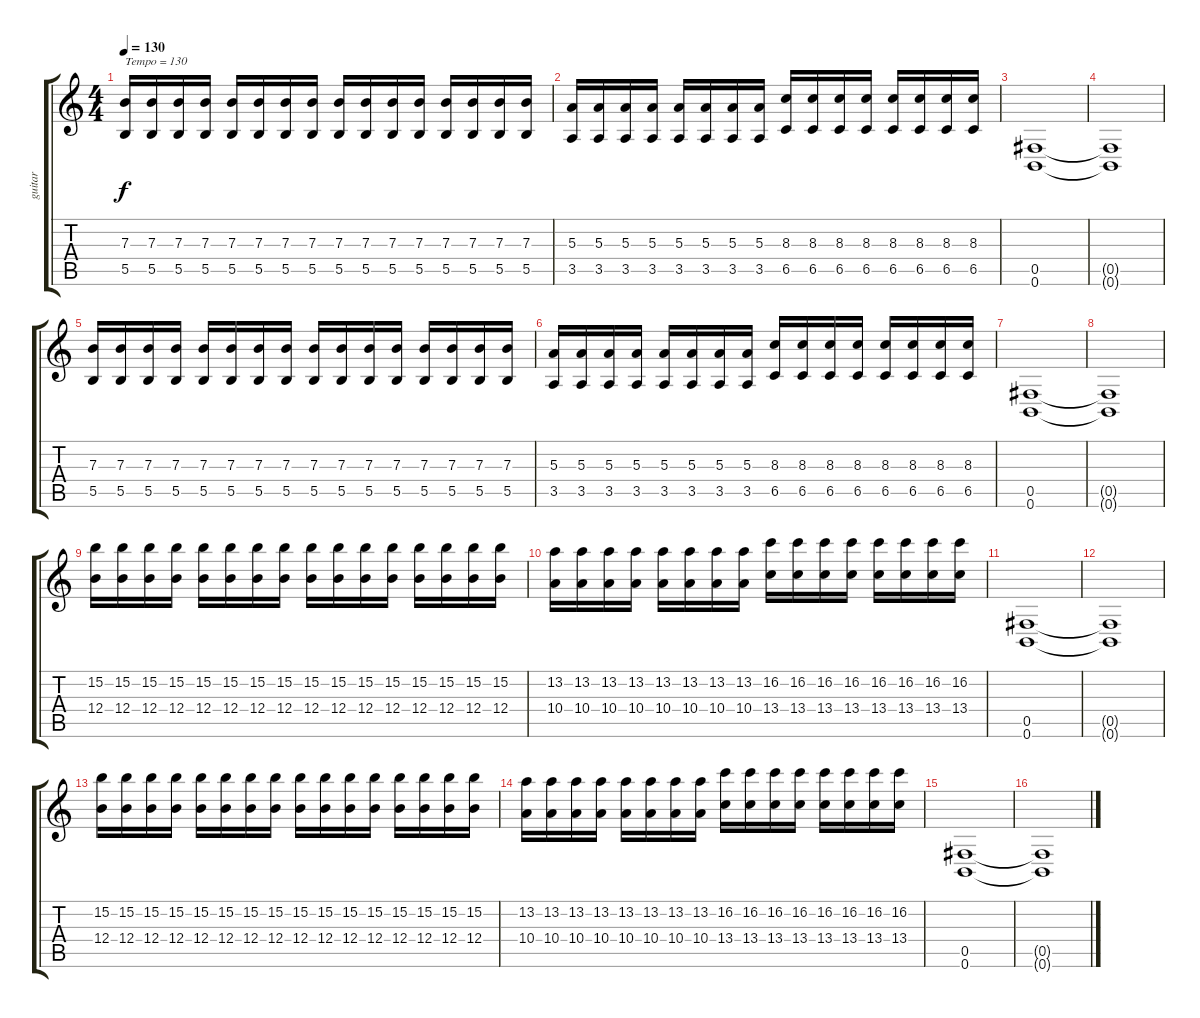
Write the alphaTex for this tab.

\track ("guitar" "guitar") {instrument distortionguitar}
\staff {score tabs}
\tuning (Db4 Ab3 E3 B2 Gb2 B1) {hide}
\ts (4 4)
\tempo 130
\clef g2
\ks c
(7.3 5.5).16{txt "Tempo = 130" dy f instrument distortionguitar} (7.3 5.5).16 (7.3 5.5).16 (7.3 5.5).16 (7.3 5.5).16 (7.3 5.5).16 (7.3 5.5).16 (7.3 5.5).16 (7.3 5.5).16 (7.3 5.5).16 (7.3 5.5).16 (7.3 5.5).16 (7.3 5.5).16 (7.3 5.5).16 (7.3 5.5).16 (7.3 5.5).16 |
(5.3 3.5).16 (5.3 3.5).16 (5.3 3.5).16 (5.3 3.5).16 (5.3 3.5).16 (5.3 3.5).16 (5.3 3.5).16 (5.3 3.5).16 (8.3 6.5).16 (8.3 6.5).16 (8.3 6.5).16 (8.3 6.5).16 (8.3 6.5).16 (8.3 6.5).16 (8.3 6.5).16 (8.3 6.5).16 |
(0.5 0.6).1 |
(0.5{t} 0.6{t}).1 |
(7.3 5.5).16 (7.3 5.5).16 (7.3 5.5).16 (7.3 5.5).16 (7.3 5.5).16 (7.3 5.5).16 (7.3 5.5).16 (7.3 5.5).16 (7.3 5.5).16 (7.3 5.5).16 (7.3 5.5).16 (7.3 5.5).16 (7.3 5.5).16 (7.3 5.5).16 (7.3 5.5).16 (7.3 5.5).16 |
(5.3 3.5).16 (5.3 3.5).16 (5.3 3.5).16 (5.3 3.5).16 (5.3 3.5).16 (5.3 3.5).16 (5.3 3.5).16 (5.3 3.5).16 (8.3 6.5).16 (8.3 6.5).16 (8.3 6.5).16 (8.3 6.5).16 (8.3 6.5).16 (8.3 6.5).16 (8.3 6.5).16 (8.3 6.5).16 |
(0.5 0.6).1 |
(0.5{t} 0.6{t}).1 |
(15.2 12.4).16 (15.2 12.4).16 (15.2 12.4).16 (15.2 12.4).16 (15.2 12.4).16 (15.2 12.4).16 (15.2 12.4).16 (15.2 12.4).16 (15.2 12.4).16 (15.2 12.4).16 (15.2 12.4).16 (15.2 12.4).16 (15.2 12.4).16 (15.2 12.4).16 (15.2 12.4).16 (15.2 12.4).16 |
(13.2 10.4).16 (13.2 10.4).16 (13.2 10.4).16 (13.2 10.4).16 (13.2 10.4).16 (13.2 10.4).16 (13.2 10.4).16 (13.2 10.4).16 (16.2 13.4).16 (16.2 13.4).16 (16.2 13.4).16 (16.2 13.4).16 (16.2 13.4).16 (16.2 13.4).16 (16.2 13.4).16 (16.2 13.4).16 |
(0.5 0.6).1 |
(0.5{t} 0.6{t}).1 |
(15.2 12.4).16 (15.2 12.4).16 (15.2 12.4).16 (15.2 12.4).16 (15.2 12.4).16 (15.2 12.4).16 (15.2 12.4).16 (15.2 12.4).16 (15.2 12.4).16 (15.2 12.4).16 (15.2 12.4).16 (15.2 12.4).16 (15.2 12.4).16 (15.2 12.4).16 (15.2 12.4).16 (15.2 12.4).16 |
(13.2 10.4).16 (13.2 10.4).16 (13.2 10.4).16 (13.2 10.4).16 (13.2 10.4).16 (13.2 10.4).16 (13.2 10.4).16 (13.2 10.4).16 (16.2 13.4).16 (16.2 13.4).16 (16.2 13.4).16 (16.2 13.4).16 (16.2 13.4).16 (16.2 13.4).16 (16.2 13.4).16 (16.2 13.4).16 |
(0.5 0.6).1 |
(0.5{t} 0.6{t}).1
